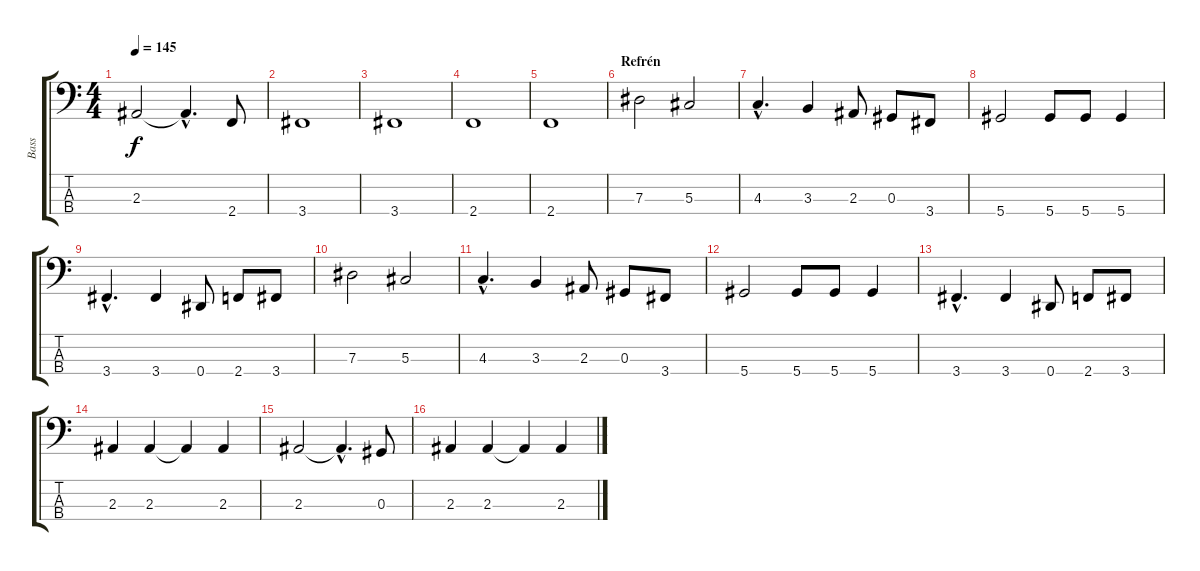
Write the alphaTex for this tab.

\track ("Bass" "Bass") {instrument electricbasspick}
\staff {score tabs}
\tuning (Gb2 Db2 Ab1 Eb1) {hide}
\ts (4 4)
\tempo 145
\clef f4
\ks c
2.3.2{dy f} 2.3{hac t}.4{d} 2.4.8 |
3.4.1 |
3.4.1 |
2.4.1 |
2.4.1 |
\section ("" "Refrén")
7.3.2 5.3.2 |
4.3{hac}.4{d} 3.3.4 2.3.8 0.3.8 3.4.8 |
5.4.2 5.4.8 5.4.8 5.4.4 |
3.4{hac}.4{d} 3.4.4 0.4.8 2.4.8 3.4.8 |
7.3.2 5.3.2 |
4.3{hac}.4{d} 3.3.4 2.3.8 0.3.8 3.4.8 |
5.4.2 5.4.8 5.4.8 5.4.4 |
3.4{hac}.4{d} 3.4.4 0.4.8 2.4.8 3.4.8 |
2.3.4 2.3.4 2.3{t}.4 2.3.4 |
2.3.2 2.3{hac t}.4{d} 0.3.8 |
2.3.4 2.3.4 2.3{t}.4 2.3.4
